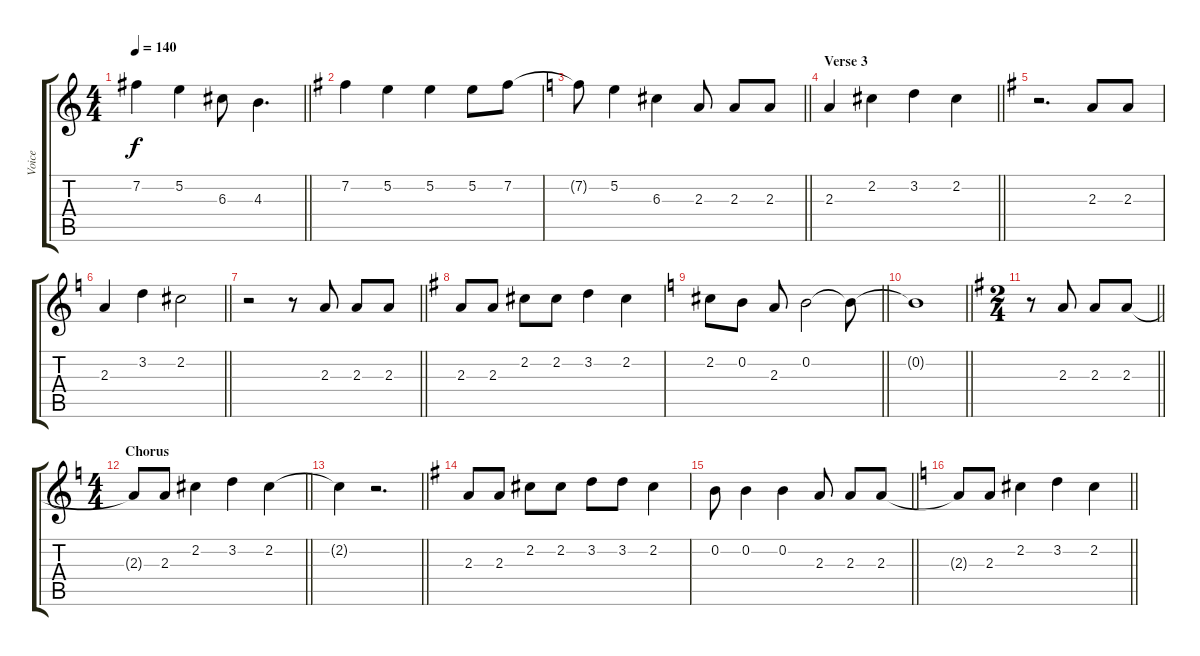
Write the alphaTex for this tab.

\track ("Voice" "Voice") {instrument overdrivenguitar}
\staff {score tabs}
\tuning (E4 B3 G3 D3 A2 E2) {hide}
\ts (4 4)
\tempo 140
\clef g2
\barLineRight lightlight
\ks c
7.2{t}.4{dy f} 5.2.4 6.3.8 4.3.4{d} |
\ks g
7.2.4 5.2.4 5.2.4 5.2.8 7.2.8 |
\barLineRight lightlight
\ks c
7.2{t}.8 5.2.4 6.3.4 2.3.8 2.3.8 2.3.8 |
\section ("" "Verse 3")
\barLineRight lightlight
2.3.4 2.2.4 3.2.4 2.2.4 |
\ks g
r.2{d} 2.3.8 2.3.8 |
\barLineRight lightlight
\ks c
2.3.4 3.2.4 2.2.2 |
\barLineRight lightlight
r.2 r.8 2.3.8 2.3.8 2.3.8 |
\ks g
2.3.8 2.3.8 2.2.8 2.2.8 3.2.4 2.2.4 |
\barLineRight lightlight
\ks c
2.2.8 0.2.8 2.3.8 0.2.2 0.2{t}.8 |
\barLineRight lightlight
0.2{t}.1 |
\ts (2 4)
\barLineRight lightlight
\ks g
r.8 2.3.8 2.3.8 2.3.8 |
\ts (4 4)
\section ("" "Chorus")
\barLineRight lightlight
\ks c
2.3{t}.8 2.3.8 2.2.4 3.2.4 2.2.4 |
\barLineRight lightlight
2.2{t}.4 r.2{d} |
\ks g
2.3.8 2.3.8 2.2.8 2.2.8 3.2.8 3.2.8 2.2.4 |
\barLineRight lightlight
0.2.8 0.2.4 0.2.4 2.3.8 2.3.8 2.3.8 |
\barLineRight lightlight
\ks c
2.3{t}.8 2.3.8 2.2.4 3.2.4 2.2.4
